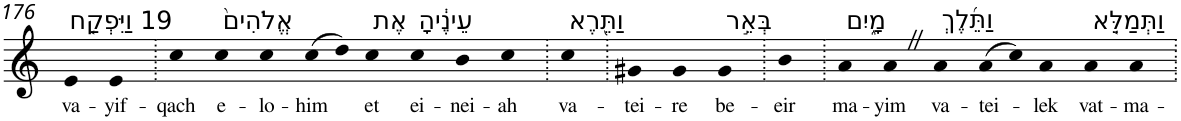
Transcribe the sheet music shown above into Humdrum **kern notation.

**kern	**text
*part1	*part1
*staff1	*staff1
*I"Piano	*
*I'Pno	*
!!LO:PB:g=z
*clefG2	*
*k[]	*
=176	=176
!LO:TX:a:t=19 וַיִּפְקַ֤ח	!
!	!LO:LY:b
4e	va-
!	!LO:LY:b
4e	-yif-
=177.	=177.
!	!LO:LY:b
4cc	-qach
!LO:TX:a:t=אֱלֹהִים֙	!
!	!LO:LY:b
4cc	e-
!	!LO:LY:b
4cc	-lo-
!	!LO:LY:b
(>8cc	-him
8dd)	.
!LO:TX:a:t=אֶת	!
!	!LO:LY:b
4cc	et
!LO:TX:a:t=עֵינֶ֔יהָ	!
!	!LO:LY:b
4cc	ei-
!	!LO:LY:b
4b	-nei-
!	!LO:LY:b
4cc	-ah
=178.	=178.
!LO:TX:a:t=וַתֵּ֖רֶא	!
!	!LO:LY:b
4cc	va-
=179.	=179.
!	!LO:LY:b
4g#X	-tei-
!	!LO:LY:b
4g#	-re
!LO:TX:a:t=בְּאֵ֣ר	!
!	!LO:LY:b
4g#	be-
=180.	=180.
!	!LO:LY:b
4b	-eir
=181.	=181.
!LO:TX:a:t=מָ֑יִם	!
!	!LO:LY:b
4a	ma-
!	!LO:LY:b
4aZ	-yim
!LO:TX:a:t=וַתֵּ֜לֶךְ	!
!	!LO:LY:b
4a	va-
!	!LO:LY:b
(>8a	-tei-
8cc)	.
!	!LO:LY:b
4a	-lek
!LO:TX:a:t=וַתְּמַלֵּ֤א	!
!	!LO:LY:b
4a	vat-
!	!LO:LY:b
4a	-ma-
=.	=.
*-	*-
